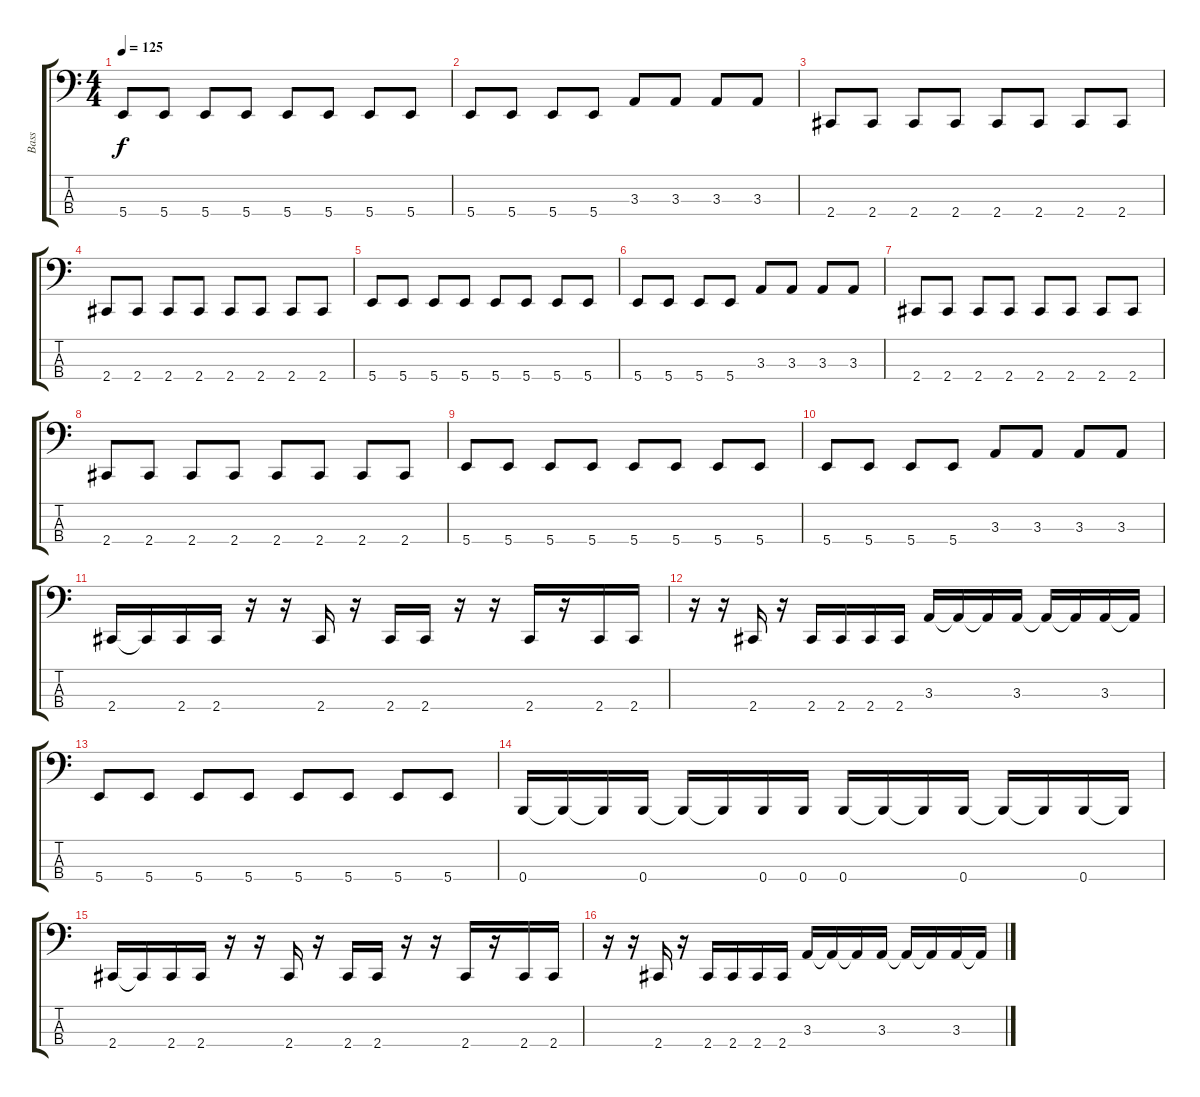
\track ("Bass" "Bass") {instrument electricbassfinger}
\staff {score tabs}
\tuning (Db2 B1 Gb1 B0) {hide}
\ts (4 4)
\tempo 125
\clef f4
\ks c
5.4.8{dy f} 5.4.8 5.4.8 5.4.8 5.4.8 5.4.8 5.4.8 5.4.8 |
5.4.8 5.4.8 5.4.8 5.4.8 3.3.8 3.3.8 3.3.8 3.3.8 |
2.4.8 2.4.8 2.4.8 2.4.8 2.4.8 2.4.8 2.4.8 2.4.8 |
2.4.8 2.4.8 2.4.8 2.4.8 2.4.8 2.4.8 2.4.8 2.4.8 |
5.4.8 5.4.8 5.4.8 5.4.8 5.4.8 5.4.8 5.4.8 5.4.8 |
5.4.8 5.4.8 5.4.8 5.4.8 3.3.8 3.3.8 3.3.8 3.3.8 |
2.4.8 2.4.8 2.4.8 2.4.8 2.4.8 2.4.8 2.4.8 2.4.8 |
2.4.8 2.4.8 2.4.8 2.4.8 2.4.8 2.4.8 2.4.8 2.4.8 |
5.4.8 5.4.8 5.4.8 5.4.8 5.4.8 5.4.8 5.4.8 5.4.8 |
5.4.8 5.4.8 5.4.8 5.4.8 3.3.8 3.3.8 3.3.8 3.3.8 |
2.4.16 2.4{t}.16 2.4.16 2.4.16 r.16 r.16 2.4.16 r.16 2.4.16 2.4.16 r.16 r.16 2.4.16 r.16 2.4.16 2.4.16 |
r.16 r.16 2.4.16 r.16 2.4.16 2.4.16 2.4.16 2.4.16 3.3.16 3.3{t}.16 3.3{t}.16 3.3.16 3.3{t}.16 3.3{t}.16 3.3.16 3.3{t}.16 |
5.4.8 5.4.8 5.4.8 5.4.8 5.4.8 5.4.8 5.4.8 5.4.8 |
0.4.16 0.4{t}.16 0.4{t}.16 0.4.16 0.4{t}.16 0.4{t}.16 0.4.16 0.4.16 0.4.16 0.4{t}.16 0.4{t}.16 0.4.16 0.4{t}.16 0.4{t}.16 0.4.16 0.4{t}.16 |
2.4.16 2.4{t}.16 2.4.16 2.4.16 r.16 r.16 2.4.16 r.16 2.4.16 2.4.16 r.16 r.16 2.4.16 r.16 2.4.16 2.4.16 |
r.16 r.16 2.4.16 r.16 2.4.16 2.4.16 2.4.16 2.4.16 3.3.16 3.3{t}.16 3.3{t}.16 3.3.16 3.3{t}.16 3.3{t}.16 3.3.16 3.3{t}.16
